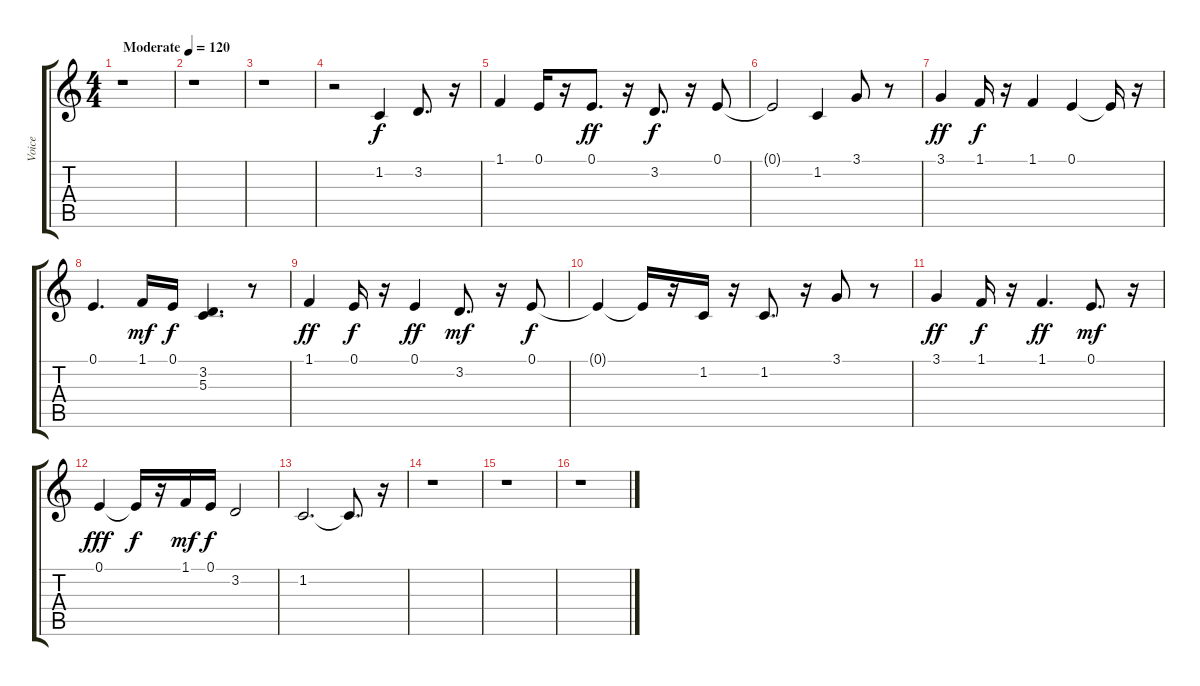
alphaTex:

\track ("Voice" "Voice") {instrument lead8bassandlead}
\staff {score tabs}
\tuning (E4 B3 G3 D3 A2 E2) {hide}
\ts (4 4)
\tempo (120 "Moderate")
\clef g2
\ks c
r.1{dy f instrument lead8bassandlead} |
r.1 |
r.1 |
r.2 1.2.4 3.2.8{d} r.16 |
1.1.4 0.1.16 r.16 0.1.8{d dy ff} r.16 3.2.8{d dy f} r.16 0.1.8 |
0.1{t}.2 1.2.4 3.1.8 r.8 |
3.1.4{dy ff} 1.1.16{dy f} r.16 1.1.4 0.1.4 0.1{t}.16 r.16 |
0.1.4{d} 1.1.16{dy mf} 0.1.16{dy f} (3.2 5.3).4{d} r.8 |
1.1.4{dy ff} 0.1.16{dy f} r.16 0.1.4{dy ff} 3.2.8{d dy mf} r.16 0.1.8{dy f} |
0.1{t}.4 0.1{t}.16 r.16 1.2.16 r.16 1.2.8{d} r.16 3.1.8 r.8 |
3.1.4{dy ff} 1.1.16{dy f} r.16 1.1.4{d dy ff} 0.1.8{d dy mf} r.16 |
0.1.4{dy fff} 0.1{t}.16{dy f} r.16 1.1.16{dy mf} 0.1.16{dy f} 3.2.2 |
1.2.2{d} 1.2{t}.8{d} r.16 |
r.1 |
r.1 |
r.1
